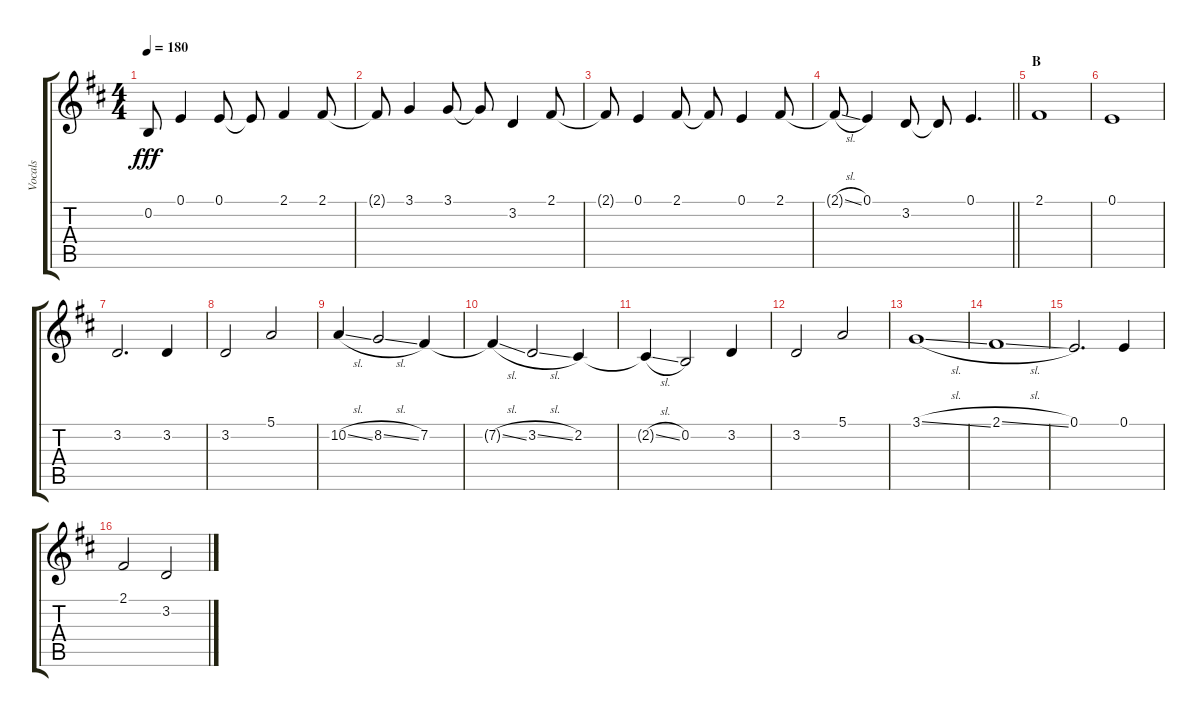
\track ("Vocals" "Vocals") {instrument voiceoohs}
\staff {score tabs}
\tuning (E4 B3 G3 D3 A2 E2) {hide}
\ts (4 4)
\tempo 180
\clef g2
\ks d
0.2.8{dy fff} 0.1.4 0.1.8 0.1{t}.8 2.1.4 2.1.8 |
2.1{t}.8 3.1.4 3.1.8 3.1{t}.8 3.2.4 2.1.8 |
2.1{t}.8 0.1.4 2.1.8 2.1{t}.8 0.1.4 2.1.8 |
\barLineRight lightlight
2.1{sl t}.8 0.1.4 3.2.8 3.2{t}.8 0.1.4{d} |
\section ("" "B")
2.1.1 |
0.1.1 |
3.2.2{d} 3.2.4 |
3.2.2 5.1.2 |
10.2{sl}.4 8.2{sl}.2 7.2.4 |
7.2{sl t}.4 3.2{sl}.2 2.2.4 |
2.2{sl t}.4 0.2.2 3.2.4 |
3.2.2 5.1.2 |
3.1{sl}.1 |
2.1{sl}.1 |
0.1.2{d} 0.1.4 |
2.1.2 3.2.2
